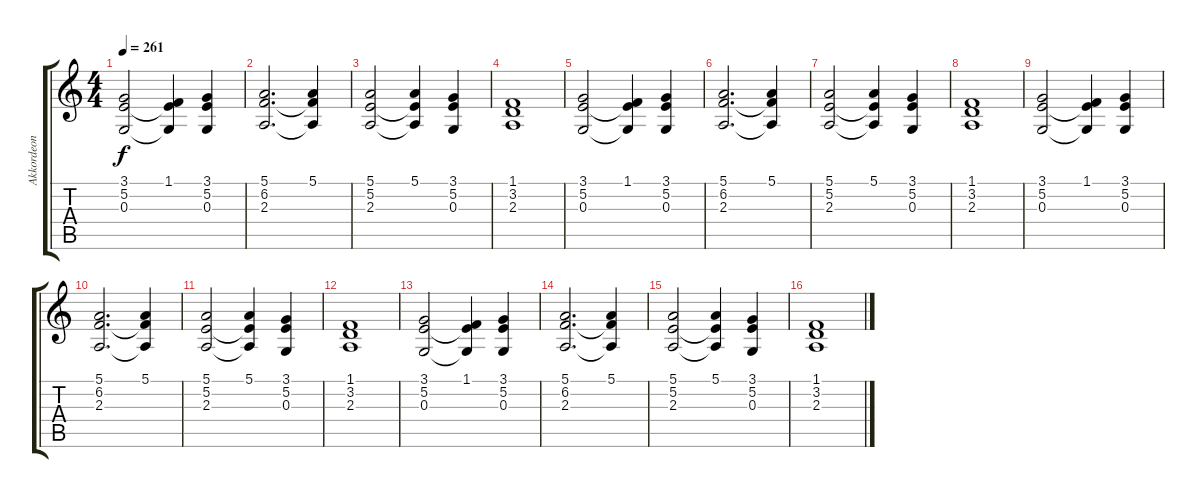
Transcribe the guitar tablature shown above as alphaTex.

\track ("Akkordeon" "Akkordeon") {instrument accordion}
\staff {score tabs}
\tuning (E4 B3 G3 D3 A2 E2) {hide}
\ts (4 4)
\tempo 261
\clef g2
\ks c
(3.1 5.2 0.3).2{dy f} (1.1 5.2{t} 0.3{t}).4 (3.1 5.2 0.3).4 |
(5.1 6.2 2.3).2{d} (5.1 6.2{t} 2.3{t}).4 |
(5.1 5.2 2.3).2 (5.1 5.2{t} 2.3{t}).4 (3.1 5.2 0.3).4 |
(1.1 3.2 2.3).1 |
(3.1 5.2 0.3).2 (1.1 5.2{t} 0.3{t}).4 (3.1 5.2 0.3).4 |
(5.1 6.2 2.3).2{d} (5.1 6.2{t} 2.3{t}).4 |
(5.1 5.2 2.3).2 (5.1 5.2{t} 2.3{t}).4 (3.1 5.2 0.3).4 |
(1.1 3.2 2.3).1 |
(3.1 5.2 0.3).2 (1.1 5.2{t} 0.3{t}).4 (3.1 5.2 0.3).4 |
(5.1 6.2 2.3).2{d} (5.1 6.2{t} 2.3{t}).4 |
(5.1 5.2 2.3).2 (5.1 5.2{t} 2.3{t}).4 (3.1 5.2 0.3).4 |
(1.1 3.2 2.3).1 |
(3.1 5.2 0.3).2 (1.1 5.2{t} 0.3{t}).4 (3.1 5.2 0.3).4 |
(5.1 6.2 2.3).2{d} (5.1 6.2{t} 2.3{t}).4 |
(5.1 5.2 2.3).2 (5.1 5.2{t} 2.3{t}).4 (3.1 5.2 0.3).4 |
(1.1 3.2 2.3).1
